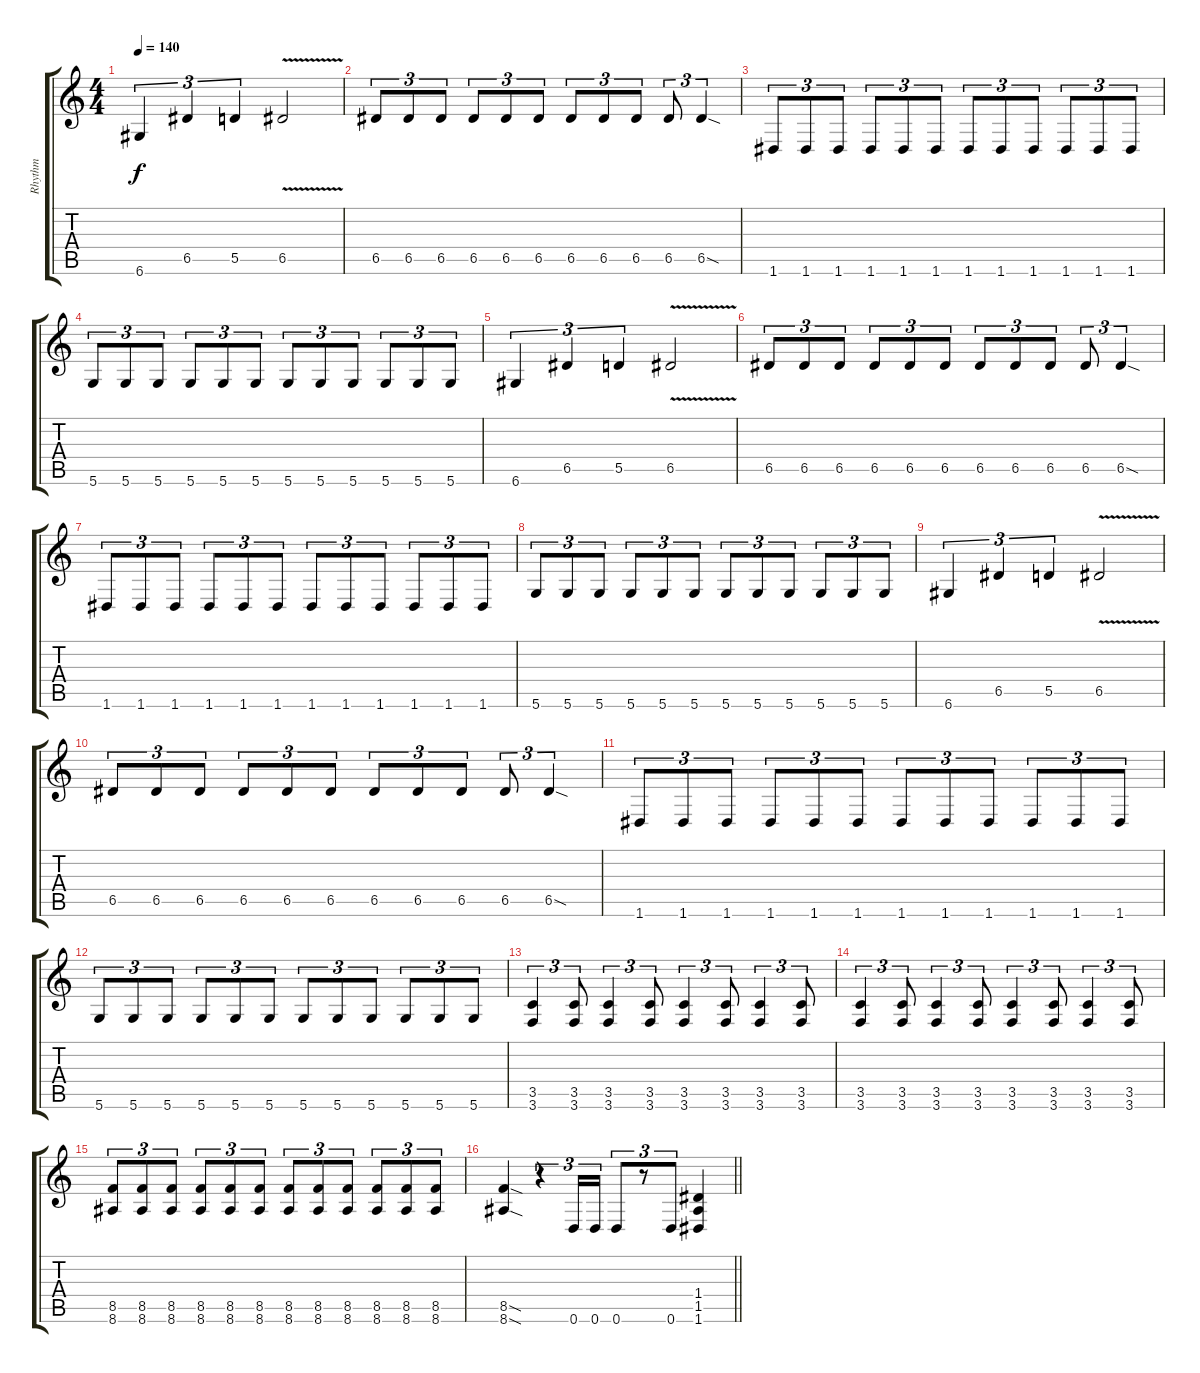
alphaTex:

\track ("Rhythm" "Rhythm") {instrument overdrivenguitar}
\staff {score tabs}
\tuning (E4 B3 G3 D3 A2 D2) {hide}
\ts (4 4)
\tempo 140
\clef g2
\ks c
6.6.4{tu (3 2) dy f} 6.5.4{tu (3 2)} 5.5.4{tu (3 2)} 6.5{v}.2 |
6.5.8{tu (3 2)} 6.5.8{tu (3 2)} 6.5.8{tu (3 2)} 6.5.8{tu (3 2)} 6.5.8{tu (3 2)} 6.5.8{tu (3 2)} 6.5.8{tu (3 2)} 6.5.8{tu (3 2)} 6.5.8{tu (3 2)} 6.5.8{tu (3 2)} 6.5{sod}.4{tu (3 2)} |
1.6.8{tu (3 2)} 1.6.8{tu (3 2)} 1.6.8{tu (3 2)} 1.6.8{tu (3 2)} 1.6.8{tu (3 2)} 1.6.8{tu (3 2)} 1.6.8{tu (3 2)} 1.6.8{tu (3 2)} 1.6.8{tu (3 2)} 1.6.8{tu (3 2)} 1.6.8{tu (3 2)} 1.6.8{tu (3 2)} |
5.6.8{tu (3 2)} 5.6.8{tu (3 2)} 5.6.8{tu (3 2)} 5.6.8{tu (3 2)} 5.6.8{tu (3 2)} 5.6.8{tu (3 2)} 5.6.8{tu (3 2)} 5.6.8{tu (3 2)} 5.6.8{tu (3 2)} 5.6.8{tu (3 2)} 5.6.8{tu (3 2)} 5.6.8{tu (3 2)} |
6.6.4{tu (3 2)} 6.5.4{tu (3 2)} 5.5.4{tu (3 2)} 6.5{v}.2 |
6.5.8{tu (3 2)} 6.5.8{tu (3 2)} 6.5.8{tu (3 2)} 6.5.8{tu (3 2)} 6.5.8{tu (3 2)} 6.5.8{tu (3 2)} 6.5.8{tu (3 2)} 6.5.8{tu (3 2)} 6.5.8{tu (3 2)} 6.5.8{tu (3 2)} 6.5{sod}.4{tu (3 2)} |
1.6.8{tu (3 2)} 1.6.8{tu (3 2)} 1.6.8{tu (3 2)} 1.6.8{tu (3 2)} 1.6.8{tu (3 2)} 1.6.8{tu (3 2)} 1.6.8{tu (3 2)} 1.6.8{tu (3 2)} 1.6.8{tu (3 2)} 1.6.8{tu (3 2)} 1.6.8{tu (3 2)} 1.6.8{tu (3 2)} |
5.6.8{tu (3 2)} 5.6.8{tu (3 2)} 5.6.8{tu (3 2)} 5.6.8{tu (3 2)} 5.6.8{tu (3 2)} 5.6.8{tu (3 2)} 5.6.8{tu (3 2)} 5.6.8{tu (3 2)} 5.6.8{tu (3 2)} 5.6.8{tu (3 2)} 5.6.8{tu (3 2)} 5.6.8{tu (3 2)} |
6.6.4{tu (3 2)} 6.5.4{tu (3 2)} 5.5.4{tu (3 2)} 6.5{v}.2 |
6.5.8{tu (3 2)} 6.5.8{tu (3 2)} 6.5.8{tu (3 2)} 6.5.8{tu (3 2)} 6.5.8{tu (3 2)} 6.5.8{tu (3 2)} 6.5.8{tu (3 2)} 6.5.8{tu (3 2)} 6.5.8{tu (3 2)} 6.5.8{tu (3 2)} 6.5{sod}.4{tu (3 2)} |
1.6.8{tu (3 2)} 1.6.8{tu (3 2)} 1.6.8{tu (3 2)} 1.6.8{tu (3 2)} 1.6.8{tu (3 2)} 1.6.8{tu (3 2)} 1.6.8{tu (3 2)} 1.6.8{tu (3 2)} 1.6.8{tu (3 2)} 1.6.8{tu (3 2)} 1.6.8{tu (3 2)} 1.6.8{tu (3 2)} |
5.6.8{tu (3 2)} 5.6.8{tu (3 2)} 5.6.8{tu (3 2)} 5.6.8{tu (3 2)} 5.6.8{tu (3 2)} 5.6.8{tu (3 2)} 5.6.8{tu (3 2)} 5.6.8{tu (3 2)} 5.6.8{tu (3 2)} 5.6.8{tu (3 2)} 5.6.8{tu (3 2)} 5.6.8{tu (3 2)} |
(3.5 3.6).4{tu (3 2)} (3.5 3.6).8{tu (3 2)} (3.5 3.6).4{tu (3 2)} (3.5 3.6).8{tu (3 2)} (3.5 3.6).4{tu (3 2)} (3.5 3.6).8{tu (3 2)} (3.5 3.6).4{tu (3 2)} (3.5 3.6).8{tu (3 2)} |
(3.5 3.6).4{tu (3 2)} (3.5 3.6).8{tu (3 2)} (3.5 3.6).4{tu (3 2)} (3.5 3.6).8{tu (3 2)} (3.5 3.6).4{tu (3 2)} (3.5 3.6).8{tu (3 2)} (3.5 3.6).4{tu (3 2)} (3.5 3.6).8{tu (3 2)} |
(8.5 8.6).8{tu (3 2)} (8.5 8.6).8{tu (3 2)} (8.5 8.6).8{tu (3 2)} (8.5 8.6).8{tu (3 2)} (8.5 8.6).8{tu (3 2)} (8.5 8.6).8{tu (3 2)} (8.5 8.6).8{tu (3 2)} (8.5 8.6).8{tu (3 2)} (8.5 8.6).8{tu (3 2)} (8.5 8.6).8{tu (3 2)} (8.5 8.6).8{tu (3 2)} (8.5 8.6).8{tu (3 2)} |
\barLineRight lightlight
(8.5{sod} 8.6{sod}).4 r.4{tu (3 2)} 0.6.16{tu (3 2)} 0.6.16{tu (3 2)} 0.6.8{tu (3 2)} r.8{tu (3 2)} 0.6.8{tu (3 2)} (1.4 1.5 1.6).4
